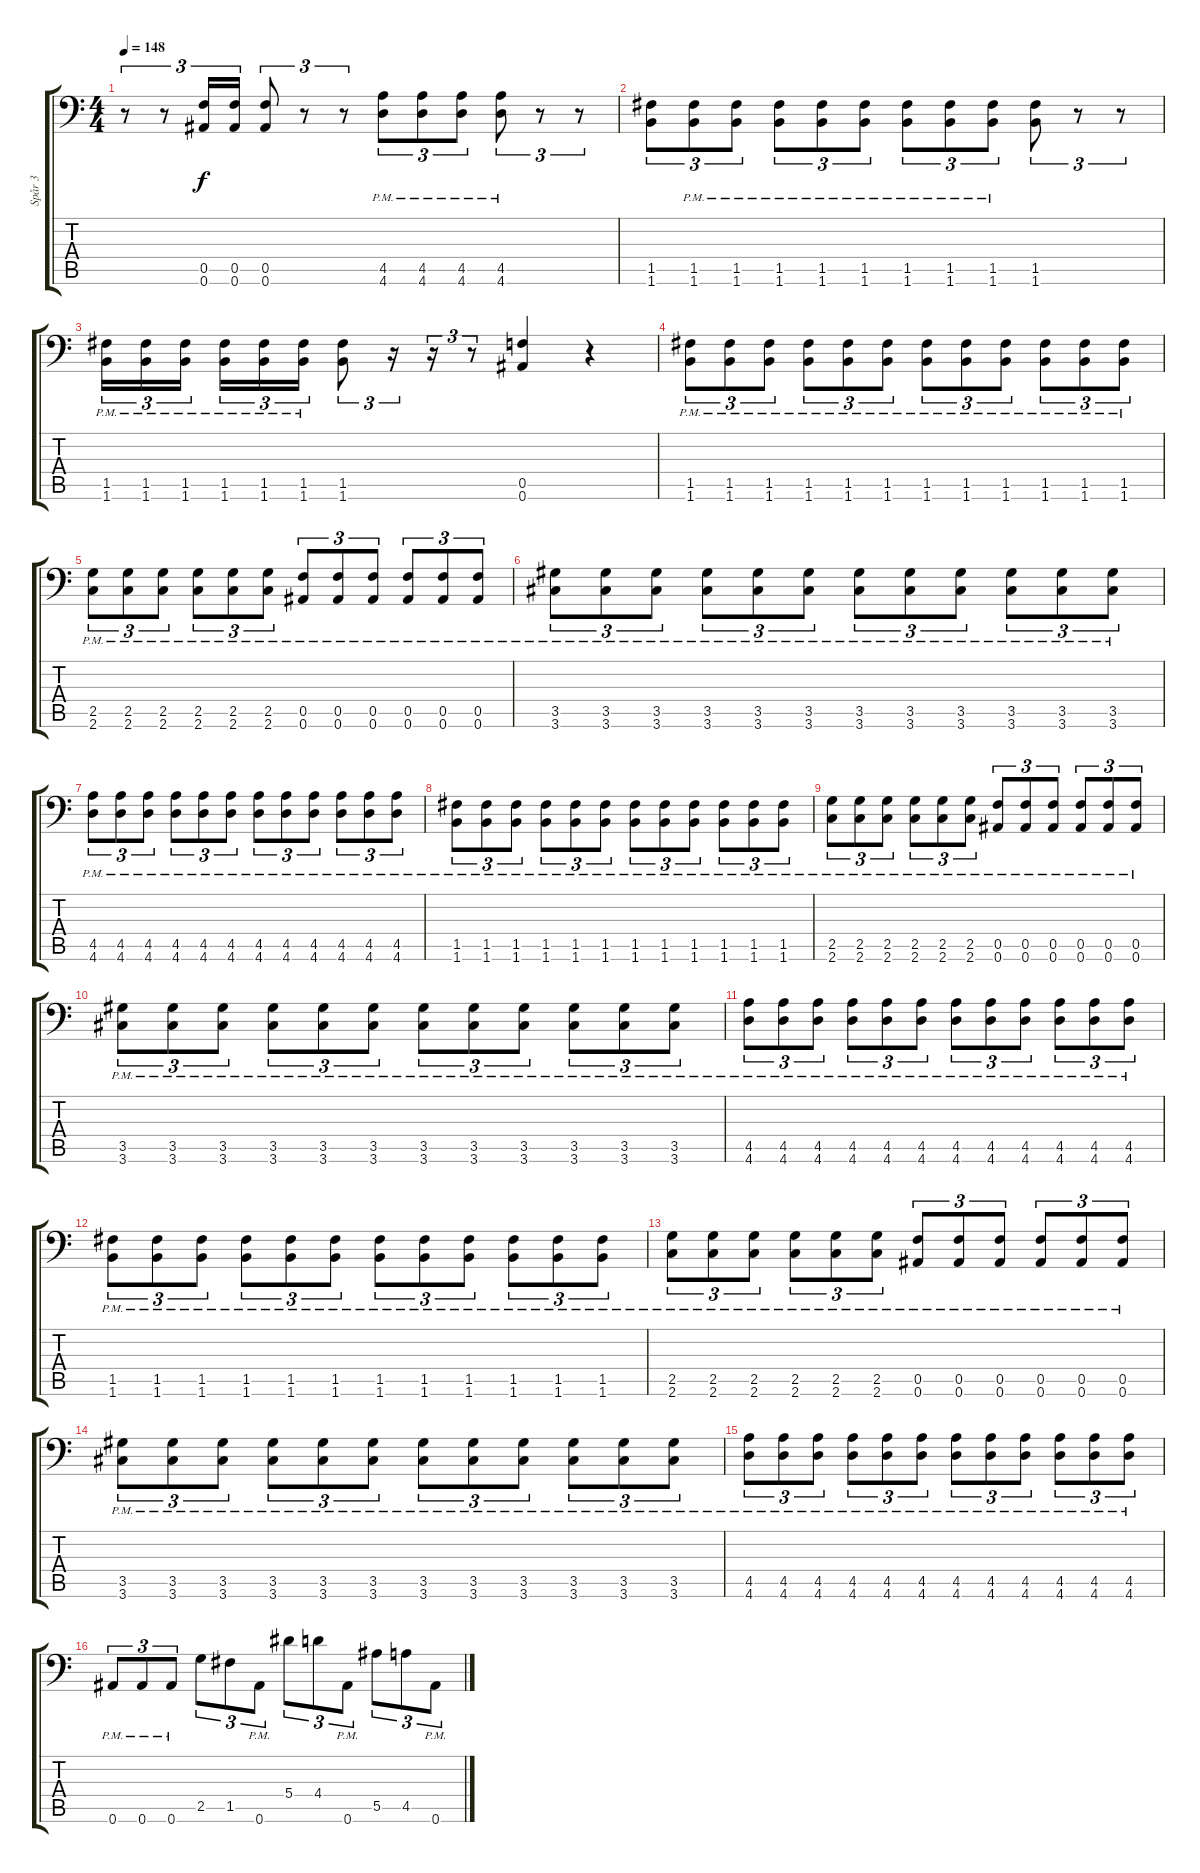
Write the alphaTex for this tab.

\track ("Spår 3" "Spår 3") {instrument distortionguitar}
\staff {score tabs}
\tuning (C4 G3 Eb3 Bb2 F2 Bb1) {hide}
\ts (4 4)
\tempo 148
\clef f4
\ks c
r.8{tu (3 2) dy f} r.8{tu (3 2)} (0.5 0.6).16{tu (3 2)} (0.5 0.6).16{tu (3 2)} (0.5 0.6).8{tu (3 2)} r.8{tu (3 2)} r.8{tu (3 2)} (4.5{pm} 4.6{pm}).8{tu (3 2)} (4.5{pm} 4.6{pm}).8{tu (3 2)} (4.5{pm} 4.6{pm}).8{tu (3 2)} (4.5{pm} 4.6{pm}).8{tu (3 2)} r.8{tu (3 2)} r.8{tu (3 2)} |
(1.5 1.6).8{tu (3 2)} (1.5{pm} 1.6{pm}).8{tu (3 2)} (1.5{pm} 1.6{pm}).8{tu (3 2)} (1.5{pm} 1.6{pm}).8{tu (3 2)} (1.5{pm} 1.6{pm}).8{tu (3 2)} (1.5{pm} 1.6{pm}).8{tu (3 2)} (1.5{pm} 1.6{pm}).8{tu (3 2)} (1.5{pm} 1.6{pm}).8{tu (3 2)} (1.5{pm} 1.6{pm}).8{tu (3 2)} (1.5 1.6).8{tu (3 2)} r.8{tu (3 2)} r.8{tu (3 2)} |
(1.5{pm} 1.6{pm}).16{tu (3 2)} (1.5{pm} 1.6{pm}).16{tu (3 2)} (1.5{pm} 1.6{pm}).16{tu (3 2)} (1.5{pm} 1.6{pm}).16{tu (3 2)} (1.5{pm} 1.6{pm}).16{tu (3 2)} (1.5{pm} 1.6{pm}).16{tu (3 2)} (1.5 1.6).8{tu (3 2)} r.16{tu (3 2)} r.16{tu (3 2)} r.8{tu (3 2)} (0.5 0.6).4 r.4 |
(1.5{pm} 1.6{pm}).8{tu (3 2)} (1.5{pm} 1.6{pm}).8{tu (3 2)} (1.5{pm} 1.6{pm}).8{tu (3 2)} (1.5{pm} 1.6{pm}).8{tu (3 2)} (1.5{pm} 1.6{pm}).8{tu (3 2)} (1.5{pm} 1.6{pm}).8{tu (3 2)} (1.5{pm} 1.6{pm}).8{tu (3 2)} (1.5{pm} 1.6{pm}).8{tu (3 2)} (1.5{pm} 1.6{pm}).8{tu (3 2)} (1.5{pm} 1.6{pm}).8{tu (3 2)} (1.5{pm} 1.6{pm}).8{tu (3 2)} (1.5{pm} 1.6{pm}).8{tu (3 2)} |
(2.5{pm} 2.6{pm}).8{tu (3 2)} (2.5{pm} 2.6{pm}).8{tu (3 2)} (2.5{pm} 2.6{pm}).8{tu (3 2)} (2.5{pm} 2.6{pm}).8{tu (3 2)} (2.5{pm} 2.6{pm}).8{tu (3 2)} (2.5{pm} 2.6{pm}).8{tu (3 2)} (0.5{pm} 0.6{pm}).8{tu (3 2)} (0.5{pm} 0.6{pm}).8{tu (3 2)} (0.5{pm} 0.6{pm}).8{tu (3 2)} (0.5{pm} 0.6{pm}).8{tu (3 2)} (0.5{pm} 0.6{pm}).8{tu (3 2)} (0.5{pm} 0.6{pm}).8{tu (3 2)} |
(3.5{pm} 3.6{pm}).8{tu (3 2)} (3.5{pm} 3.6{pm}).8{tu (3 2)} (3.5{pm} 3.6{pm}).8{tu (3 2)} (3.5{pm} 3.6{pm}).8{tu (3 2)} (3.5{pm} 3.6{pm}).8{tu (3 2)} (3.5{pm} 3.6{pm}).8{tu (3 2)} (3.5{pm} 3.6{pm}).8{tu (3 2)} (3.5{pm} 3.6{pm}).8{tu (3 2)} (3.5{pm} 3.6{pm}).8{tu (3 2)} (3.5{pm} 3.6{pm}).8{tu (3 2)} (3.5{pm} 3.6{pm}).8{tu (3 2)} (3.5{pm} 3.6{pm}).8{tu (3 2)} |
(4.5{pm} 4.6{pm}).8{tu (3 2)} (4.5{pm} 4.6{pm}).8{tu (3 2)} (4.5{pm} 4.6{pm}).8{tu (3 2)} (4.5{pm} 4.6{pm}).8{tu (3 2)} (4.5{pm} 4.6{pm}).8{tu (3 2)} (4.5{pm} 4.6{pm}).8{tu (3 2)} (4.5{pm} 4.6{pm}).8{tu (3 2)} (4.5{pm} 4.6{pm}).8{tu (3 2)} (4.5{pm} 4.6{pm}).8{tu (3 2)} (4.5{pm} 4.6{pm}).8{tu (3 2)} (4.5{pm} 4.6{pm}).8{tu (3 2)} (4.5{pm} 4.6{pm}).8{tu (3 2)} |
(1.5{pm} 1.6{pm}).8{tu (3 2)} (1.5{pm} 1.6{pm}).8{tu (3 2)} (1.5{pm} 1.6{pm}).8{tu (3 2)} (1.5{pm} 1.6{pm}).8{tu (3 2)} (1.5{pm} 1.6{pm}).8{tu (3 2)} (1.5{pm} 1.6{pm}).8{tu (3 2)} (1.5{pm} 1.6{pm}).8{tu (3 2)} (1.5{pm} 1.6{pm}).8{tu (3 2)} (1.5{pm} 1.6{pm}).8{tu (3 2)} (1.5{pm} 1.6{pm}).8{tu (3 2)} (1.5{pm} 1.6{pm}).8{tu (3 2)} (1.5{pm} 1.6{pm}).8{tu (3 2)} |
(2.5{pm} 2.6{pm}).8{tu (3 2)} (2.5{pm} 2.6{pm}).8{tu (3 2)} (2.5{pm} 2.6{pm}).8{tu (3 2)} (2.5{pm} 2.6{pm}).8{tu (3 2)} (2.5{pm} 2.6{pm}).8{tu (3 2)} (2.5{pm} 2.6{pm}).8{tu (3 2)} (0.5{pm} 0.6{pm}).8{tu (3 2)} (0.5{pm} 0.6{pm}).8{tu (3 2)} (0.5{pm} 0.6{pm}).8{tu (3 2)} (0.5{pm} 0.6{pm}).8{tu (3 2)} (0.5{pm} 0.6{pm}).8{tu (3 2)} (0.5{pm} 0.6{pm}).8{tu (3 2)} |
(3.5{pm} 3.6{pm}).8{tu (3 2)} (3.5{pm} 3.6{pm}).8{tu (3 2)} (3.5{pm} 3.6{pm}).8{tu (3 2)} (3.5{pm} 3.6{pm}).8{tu (3 2)} (3.5{pm} 3.6{pm}).8{tu (3 2)} (3.5{pm} 3.6{pm}).8{tu (3 2)} (3.5{pm} 3.6{pm}).8{tu (3 2)} (3.5{pm} 3.6{pm}).8{tu (3 2)} (3.5{pm} 3.6{pm}).8{tu (3 2)} (3.5{pm} 3.6{pm}).8{tu (3 2)} (3.5{pm} 3.6{pm}).8{tu (3 2)} (3.5{pm} 3.6{pm}).8{tu (3 2)} |
(4.5{pm} 4.6{pm}).8{tu (3 2)} (4.5{pm} 4.6{pm}).8{tu (3 2)} (4.5{pm} 4.6{pm}).8{tu (3 2)} (4.5{pm} 4.6{pm}).8{tu (3 2)} (4.5{pm} 4.6{pm}).8{tu (3 2)} (4.5{pm} 4.6{pm}).8{tu (3 2)} (4.5{pm} 4.6{pm}).8{tu (3 2)} (4.5{pm} 4.6{pm}).8{tu (3 2)} (4.5{pm} 4.6{pm}).8{tu (3 2)} (4.5{pm} 4.6{pm}).8{tu (3 2)} (4.5{pm} 4.6{pm}).8{tu (3 2)} (4.5{pm} 4.6{pm}).8{tu (3 2)} |
(1.5{pm} 1.6{pm}).8{tu (3 2)} (1.5{pm} 1.6{pm}).8{tu (3 2)} (1.5{pm} 1.6{pm}).8{tu (3 2)} (1.5{pm} 1.6{pm}).8{tu (3 2)} (1.5{pm} 1.6{pm}).8{tu (3 2)} (1.5{pm} 1.6{pm}).8{tu (3 2)} (1.5{pm} 1.6{pm}).8{tu (3 2)} (1.5{pm} 1.6{pm}).8{tu (3 2)} (1.5{pm} 1.6{pm}).8{tu (3 2)} (1.5{pm} 1.6{pm}).8{tu (3 2)} (1.5{pm} 1.6{pm}).8{tu (3 2)} (1.5{pm} 1.6{pm}).8{tu (3 2)} |
(2.5{pm} 2.6{pm}).8{tu (3 2)} (2.5{pm} 2.6{pm}).8{tu (3 2)} (2.5{pm} 2.6{pm}).8{tu (3 2)} (2.5{pm} 2.6{pm}).8{tu (3 2)} (2.5{pm} 2.6{pm}).8{tu (3 2)} (2.5{pm} 2.6{pm}).8{tu (3 2)} (0.5{pm} 0.6{pm}).8{tu (3 2)} (0.5{pm} 0.6{pm}).8{tu (3 2)} (0.5{pm} 0.6{pm}).8{tu (3 2)} (0.5{pm} 0.6{pm}).8{tu (3 2)} (0.5{pm} 0.6{pm}).8{tu (3 2)} (0.5{pm} 0.6{pm}).8{tu (3 2)} |
(3.5{pm} 3.6{pm}).8{tu (3 2)} (3.5{pm} 3.6{pm}).8{tu (3 2)} (3.5{pm} 3.6{pm}).8{tu (3 2)} (3.5{pm} 3.6{pm}).8{tu (3 2)} (3.5{pm} 3.6{pm}).8{tu (3 2)} (3.5{pm} 3.6{pm}).8{tu (3 2)} (3.5{pm} 3.6{pm}).8{tu (3 2)} (3.5{pm} 3.6{pm}).8{tu (3 2)} (3.5{pm} 3.6{pm}).8{tu (3 2)} (3.5{pm} 3.6{pm}).8{tu (3 2)} (3.5{pm} 3.6{pm}).8{tu (3 2)} (3.5{pm} 3.6{pm}).8{tu (3 2)} |
(4.5{pm} 4.6{pm}).8{tu (3 2)} (4.5{pm} 4.6{pm}).8{tu (3 2)} (4.5{pm} 4.6{pm}).8{tu (3 2)} (4.5{pm} 4.6{pm}).8{tu (3 2)} (4.5{pm} 4.6{pm}).8{tu (3 2)} (4.5{pm} 4.6{pm}).8{tu (3 2)} (4.5{pm} 4.6{pm}).8{tu (3 2)} (4.5{pm} 4.6{pm}).8{tu (3 2)} (4.5{pm} 4.6{pm}).8{tu (3 2)} (4.5{pm} 4.6{pm}).8{tu (3 2)} (4.5{pm} 4.6{pm}).8{tu (3 2)} (4.5{pm} 4.6{pm}).8{tu (3 2)} |
0.6{pm}.8{tu (3 2)} 0.6{pm}.8{tu (3 2)} 0.6{pm}.8{tu (3 2)} 2.5.8{tu (3 2)} 1.5.8{tu (3 2)} 0.6{pm}.8{tu (3 2)} 5.4.8{tu (3 2)} 4.4.8{tu (3 2)} 0.6{pm}.8{tu (3 2)} 5.5.8{tu (3 2)} 4.5.8{tu (3 2)} 0.6{pm}.8{tu (3 2)}
